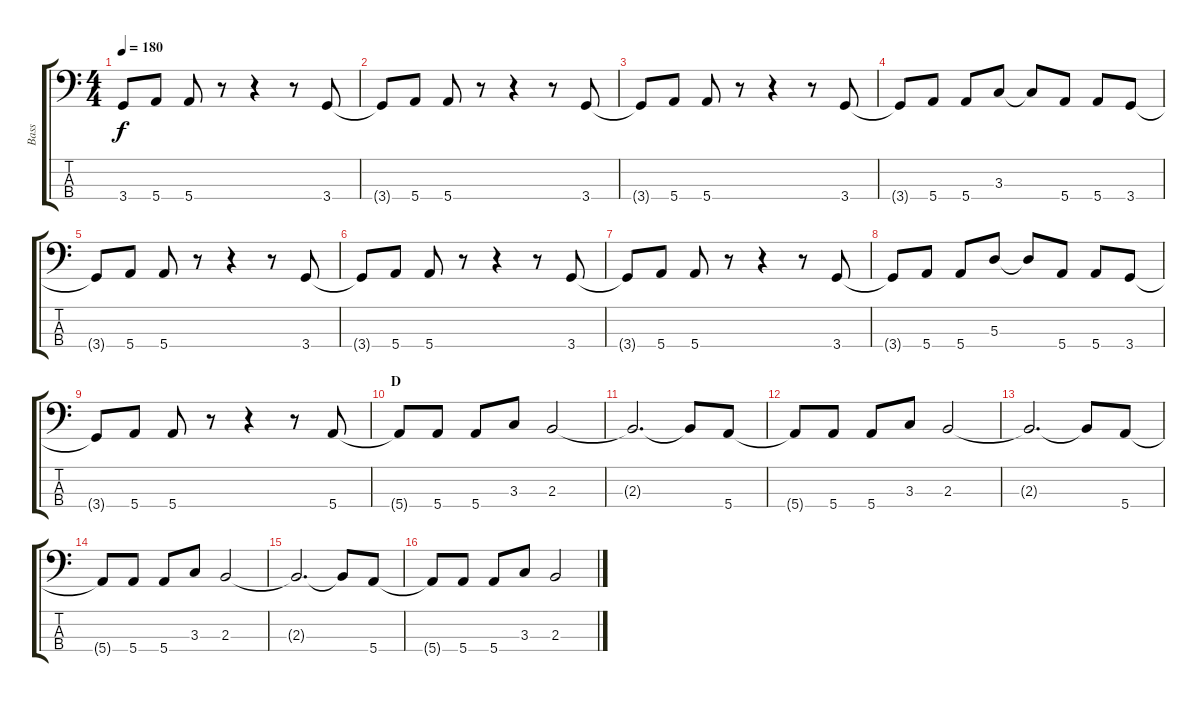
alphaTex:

\track ("Bass" "Bass") {instrument electricbassfinger}
\staff {score tabs}
\tuning (G2 D2 A1 E1) {hide}
\ts (4 4)
\tempo 180
\clef f4
\ks c
3.4{t}.8{dy f} 5.4.8 5.4.8 r.8 r.4 r.8 3.4.8 |
3.4{t}.8 5.4.8 5.4.8 r.8 r.4 r.8 3.4.8 |
3.4{t}.8 5.4.8 5.4.8 r.8 r.4 r.8 3.4.8 |
3.4{t}.8 5.4.8 5.4.8 3.3.8 3.3{t}.8 5.4.8 5.4.8 3.4.8 |
3.4{t}.8 5.4.8 5.4.8 r.8 r.4 r.8 3.4.8 |
3.4{t}.8 5.4.8 5.4.8 r.8 r.4 r.8 3.4.8 |
3.4{t}.8 5.4.8 5.4.8 r.8 r.4 r.8 3.4.8 |
3.4{t}.8 5.4.8 5.4.8 5.3.8 5.3{t}.8 5.4.8 5.4.8 3.4.8 |
3.4{t}.8 5.4.8 5.4.8 r.8 r.4 r.8 5.4.8 |
\section ("" "D")
5.4{t}.8 5.4.8 5.4.8 3.3.8 2.3.2 |
2.3{t}.2{d} 2.3{t}.8 5.4.8 |
5.4{t}.8 5.4.8 5.4.8 3.3.8 2.3.2 |
2.3{t}.2{d} 2.3{t}.8 5.4.8 |
5.4{t}.8 5.4.8 5.4.8 3.3.8 2.3.2 |
2.3{t}.2{d} 2.3{t}.8 5.4.8 |
5.4{t}.8 5.4.8 5.4.8 3.3.8 2.3.2
